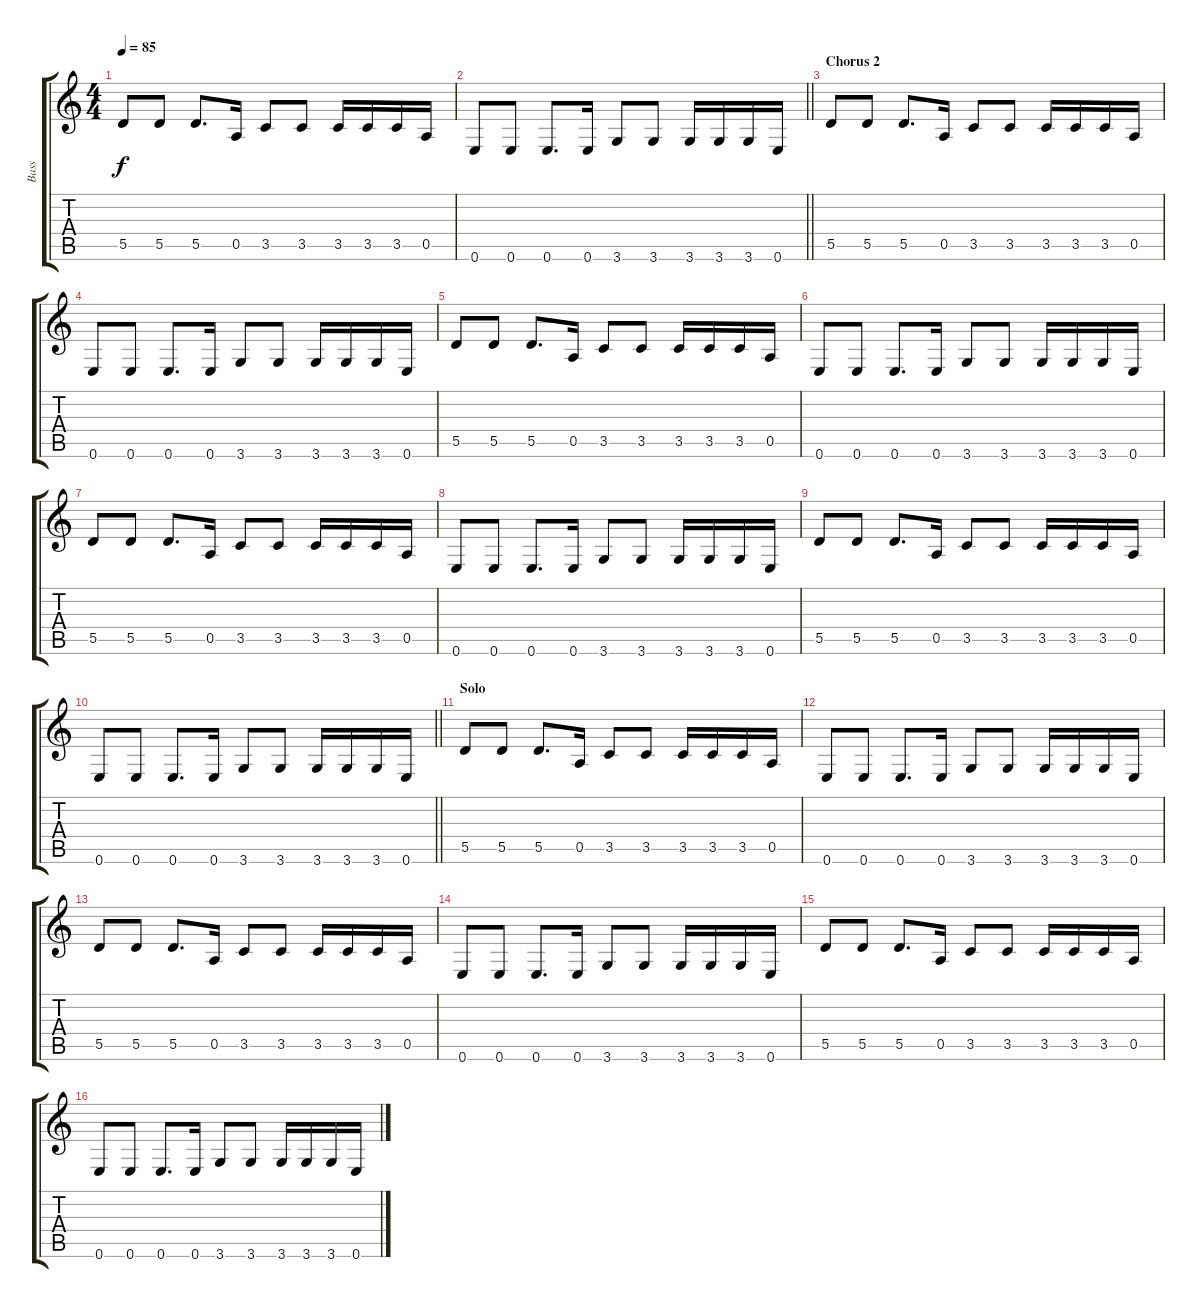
\track ("Bass" "Bass") {instrument acousticbass}
\staff {score tabs}
\tuning (E4 B3 G3 D3 A2 E2) {hide}
\ts (4 4)
\tempo 85
\clef g2
\ks c
5.5.8{dy f} 5.5.8 5.5.8{d} 0.5.16 3.5.8 3.5.8 3.5.16 3.5.16 3.5.16 0.5.16 |
\barLineRight lightlight
0.6.8 0.6.8 0.6.8{d} 0.6.16 3.6.8 3.6.8 3.6.16 3.6.16 3.6.16 0.6.16 |
\section ("" "Chorus 2")
5.5.8 5.5.8 5.5.8{d} 0.5.16 3.5.8 3.5.8 3.5.16 3.5.16 3.5.16 0.5.16 |
0.6.8 0.6.8 0.6.8{d} 0.6.16 3.6.8 3.6.8 3.6.16 3.6.16 3.6.16 0.6.16 |
5.5.8 5.5.8 5.5.8{d} 0.5.16 3.5.8 3.5.8 3.5.16 3.5.16 3.5.16 0.5.16 |
0.6.8 0.6.8 0.6.8{d} 0.6.16 3.6.8 3.6.8 3.6.16 3.6.16 3.6.16 0.6.16 |
5.5.8 5.5.8 5.5.8{d} 0.5.16 3.5.8 3.5.8 3.5.16 3.5.16 3.5.16 0.5.16 |
0.6.8 0.6.8 0.6.8{d} 0.6.16 3.6.8 3.6.8 3.6.16 3.6.16 3.6.16 0.6.16 |
5.5.8 5.5.8 5.5.8{d} 0.5.16 3.5.8 3.5.8 3.5.16 3.5.16 3.5.16 0.5.16 |
\barLineRight lightlight
0.6.8 0.6.8 0.6.8{d} 0.6.16 3.6.8 3.6.8 3.6.16 3.6.16 3.6.16 0.6.16 |
\section ("" "Solo")
5.5.8 5.5.8 5.5.8{d} 0.5.16 3.5.8 3.5.8 3.5.16 3.5.16 3.5.16 0.5.16 |
0.6.8 0.6.8 0.6.8{d} 0.6.16 3.6.8 3.6.8 3.6.16 3.6.16 3.6.16 0.6.16 |
5.5.8 5.5.8 5.5.8{d} 0.5.16 3.5.8 3.5.8 3.5.16 3.5.16 3.5.16 0.5.16 |
0.6.8 0.6.8 0.6.8{d} 0.6.16 3.6.8 3.6.8 3.6.16 3.6.16 3.6.16 0.6.16 |
5.5.8 5.5.8 5.5.8{d} 0.5.16 3.5.8 3.5.8 3.5.16 3.5.16 3.5.16 0.5.16 |
0.6.8 0.6.8 0.6.8{d} 0.6.16 3.6.8 3.6.8 3.6.16 3.6.16 3.6.16 0.6.16
